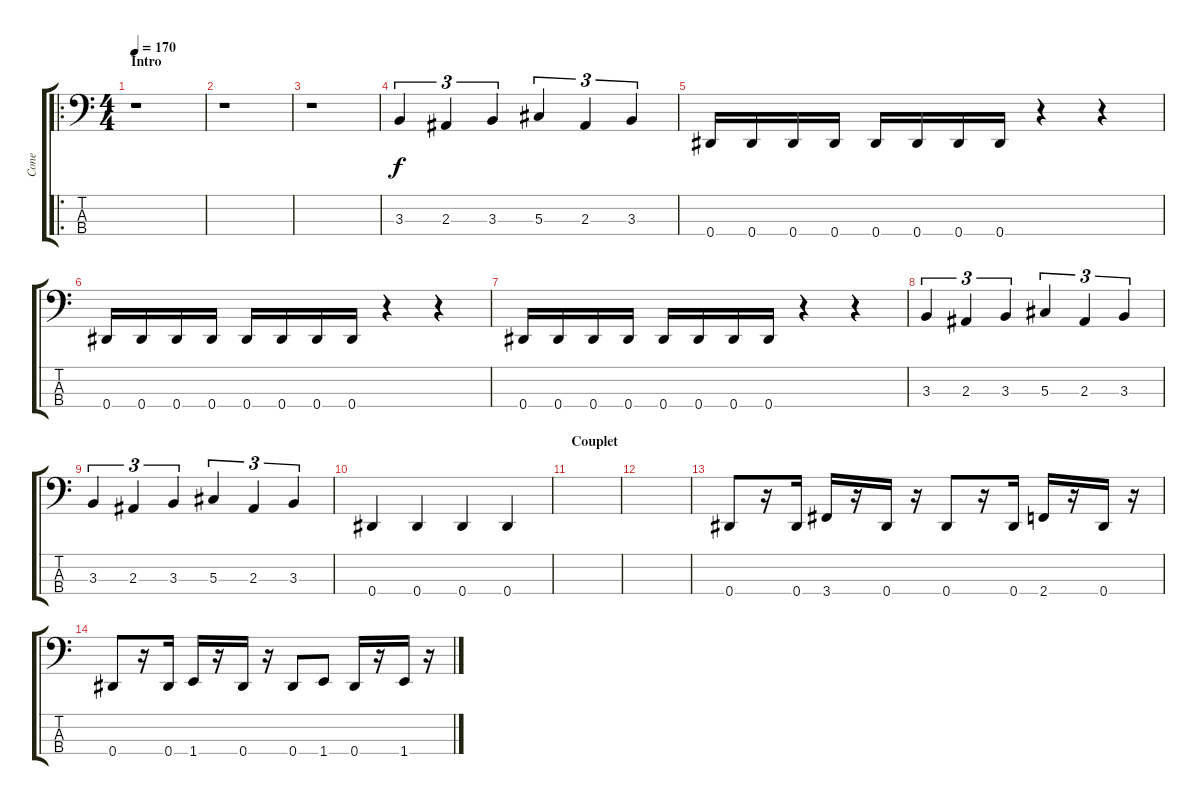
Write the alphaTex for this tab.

\track ("Cone" "Cone") {instrument electricbasspick}
\staff {score tabs}
\tuning (Gb2 Db2 Ab1 Eb1) {hide}
\ro
\ts (4 4)
\section ("" "Intro")
\tempo 170
\clef f4
\ks c
r.1{dy f instrument electricbasspick} |
r.1 |
r.1 |
3.3.4{tu (3 2)} 2.3.4{tu (3 2)} 3.3.4{tu (3 2)} 5.3.4{tu (3 2)} 2.3.4{tu (3 2)} 3.3.4{tu (3 2)} |
0.4.16 0.4.16 0.4.16 0.4.16 0.4.16 0.4.16 0.4.16 0.4.16 r.4 r.4 |
0.4.16 0.4.16 0.4.16 0.4.16 0.4.16 0.4.16 0.4.16 0.4.16 r.4 r.4 |
0.4.16 0.4.16 0.4.16 0.4.16 0.4.16 0.4.16 0.4.16 0.4.16 r.4 r.4 |
3.3.4{tu (3 2)} 2.3.4{tu (3 2)} 3.3.4{tu (3 2)} 5.3.4{tu (3 2)} 2.3.4{tu (3 2)} 3.3.4{tu (3 2)} |
3.3.4{tu (3 2)} 2.3.4{tu (3 2)} 3.3.4{tu (3 2)} 5.3.4{tu (3 2)} 2.3.4{tu (3 2)} 3.3.4{tu (3 2)} |
0.4.4 0.4.4 0.4.4 0.4.4 |
\section ("" "Couplet")
|
|
0.4.8 r.16 0.4.16 3.4.16 r.16 0.4.16 r.16 0.4.8 r.16 0.4.16 2.4.16 r.16 0.4.16 r.16 |
0.4.8 r.16 0.4.16 1.4.16 r.16 0.4.16 r.16 0.4.8 1.4.8 0.4.16 r.16 1.4.16 r.16
